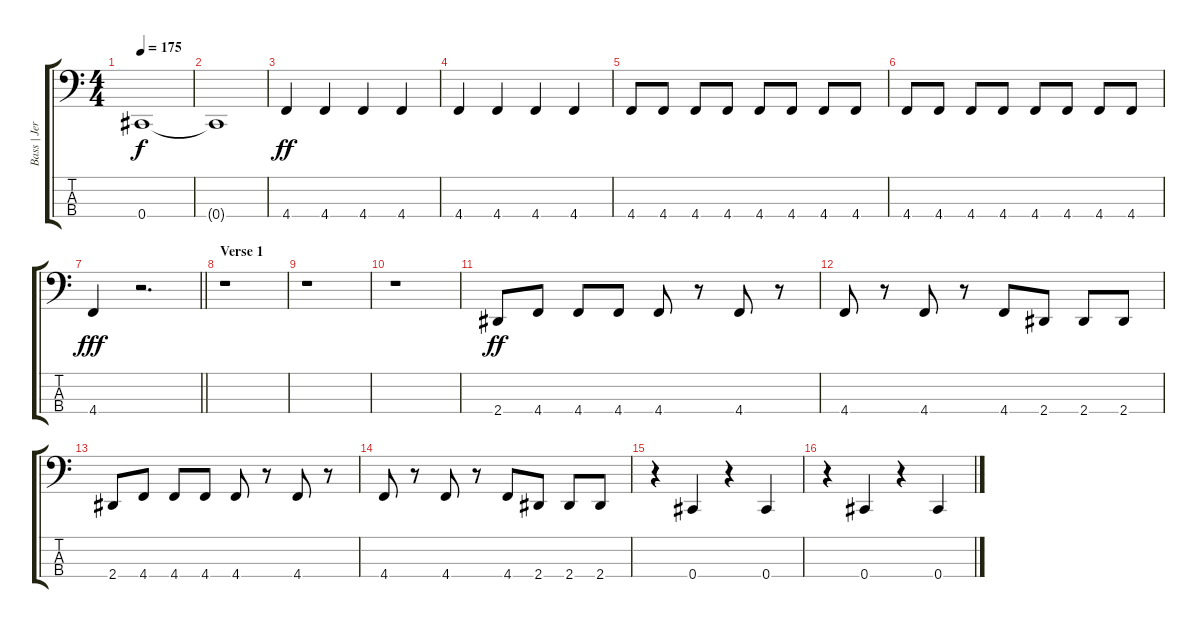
\track ("Bass | Jeremy" "Bass | Jer") {instrument electricbasspick}
\staff {score tabs}
\tuning (Gb2 Db2 Ab1 Db1) {hide}
\ts (4 4)
\tempo 175
\clef f4
\ks c
0.4{t}.1{dy f} |
0.4{t}.1 |
4.4.4{dy ff} 4.4.4 4.4.4 4.4.4 |
4.4.4 4.4.4 4.4.4 4.4.4 |
4.4.8 4.4.8 4.4.8 4.4.8 4.4.8 4.4.8 4.4.8 4.4.8 |
4.4.8 4.4.8 4.4.8 4.4.8 4.4.8 4.4.8 4.4.8 4.4.8 |
\barLineRight lightlight
4.4.4{dy fff} r.2{d} |
\section ("" "Verse 1")
r.1 |
r.1 |
r.1 |
2.4.8{dy ff} 4.4.8 4.4.8 4.4.8 4.4.8 r.8 4.4.8 r.8 |
4.4.8 r.8 4.4.8 r.8 4.4.8 2.4.8 2.4.8 2.4.8 |
2.4.8 4.4.8 4.4.8 4.4.8 4.4.8 r.8 4.4.8 r.8 |
4.4.8 r.8 4.4.8 r.8 4.4.8 2.4.8 2.4.8 2.4.8 |
r.4 0.4.4 r.4 0.4.4 |
r.4 0.4.4 r.4 0.4.4
